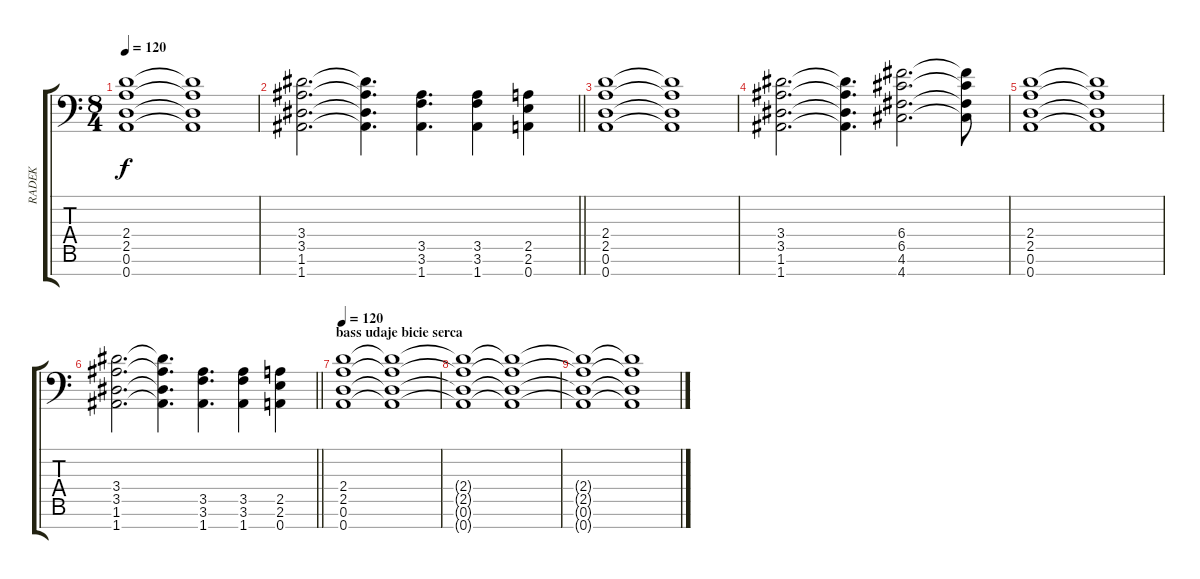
\track ("RADEK" "RADEK") {instrument distortionguitar}
\staff {score tabs}
\tuning (D4 A3 F3 C3 G2 D2 A1) {hide}
\ts (8 4)
\tempo 120
\clef f4
\ks c
(2.4 2.5 0.6 0.7).1{dy f} (2.4{t} 2.5{t} 0.6{t} 0.7{t}).1 |
\barLineRight lightlight
(3.4 3.5 1.6 1.7).2{d} (3.4{t} 3.5{t} 1.6{t} 1.7{t}).4{d} (3.5 3.6 1.7).4{d} (3.5 3.6 1.7).4 (2.5 2.6 0.7).4 |
(2.4 2.5 0.6 0.7).1 (2.4{t} 2.5{t} 0.6{t} 0.7{t}).1 |
(3.4 3.5 1.6 1.7).2{d} (3.4{t} 3.5{t} 1.6{t} 1.7{t}).4{d} (6.4 6.5 4.6 4.7).2{d} (6.4{t} 6.5{t} 4.6{t} 4.7{t}).8 |
(2.4 2.5 0.6 0.7).1 (2.4{t} 2.5{t} 0.6{t} 0.7{t}).1 |
\barLineRight lightlight
(3.4 3.5 1.6 1.7).2{d} (3.4{t} 3.5{t} 1.6{t} 1.7{t}).4{d} (3.5 3.6 1.7).4{d} (3.5 3.6 1.7).4 (2.5 2.6 0.7).4 |
\section ("" "bass udaje bicie serca")
\tempo 120
(2.4 2.5 0.6 0.7).1{volume 11} (2.4{t} 2.5{t} 0.6{t} 0.7{t}).1{volume 10} |
(2.4{t} 2.5{t} 0.6{t} 0.7{t}).1{volume 8} (2.4{t} 2.5{t} 0.6{t} 0.7{t}).1{volume 7} |
(2.4{t} 2.5{t} 0.6{t} 0.7{t}).1{volume 5} (2.4{t} 2.5{t} 0.6{t} 0.7{t}).1{volume 0}
